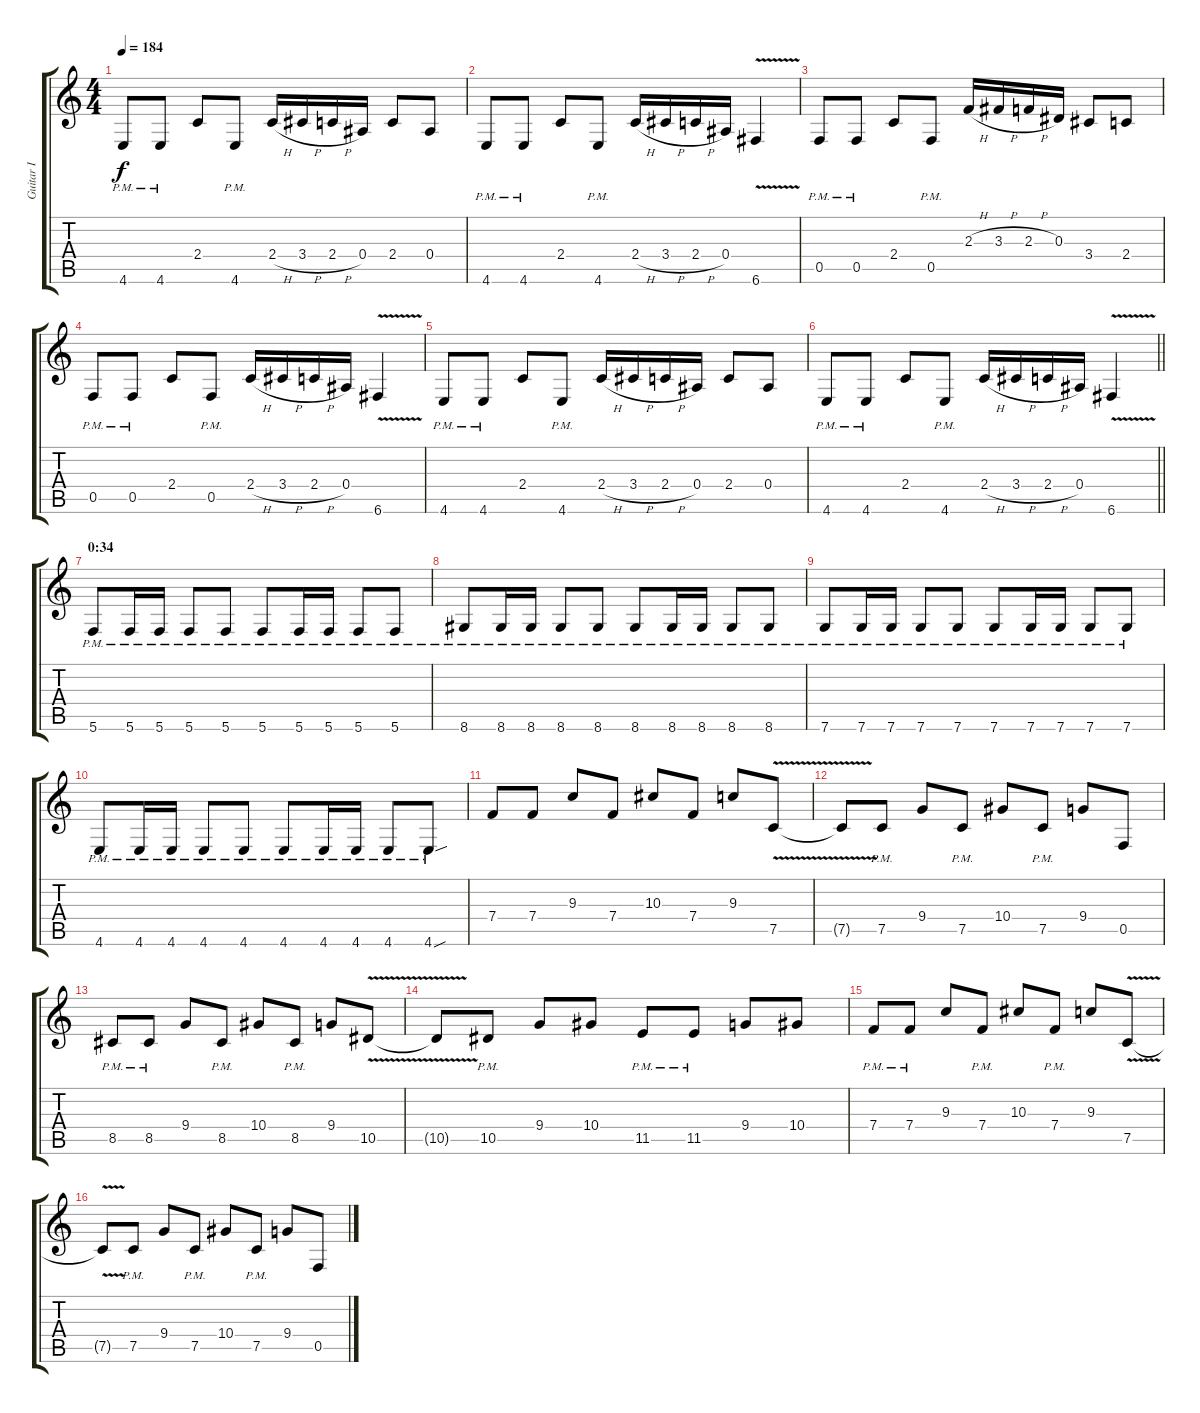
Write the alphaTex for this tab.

\track ("Guitar I" "Guitar I") {instrument distortionguitar}
\staff {score tabs}
\tuning (C4 G3 Eb3 Bb2 F2 C2) {hide}
\ts (4 4)
\tempo 184
\clef g2
\ks aminor
4.6{pm}.8{dy f} 4.6{pm}.8 2.4.8 4.6{pm}.8 2.4{h}.16 3.4{h}.16 2.4{h}.16 0.4.16 2.4.8 0.4.8 |
4.6{pm}.8 4.6{pm}.8 2.4.8 4.6{pm}.8 2.4{h}.16 3.4{h}.16 2.4{h}.16 0.4.16 6.6{v}.4 |
0.5{pm}.8 0.5{pm}.8 2.4.8 0.5{pm}.8 2.3{h}.16 3.3{h}.16 2.3{h}.16 0.3.16 3.4.8 2.4.8 |
0.5{pm}.8 0.5{pm}.8 2.4.8 0.5{pm}.8 2.4{h}.16 3.4{h}.16 2.4{h}.16 0.4.16 6.6{v}.4 |
4.6{pm}.8 4.6{pm}.8 2.4.8 4.6{pm}.8 2.4{h}.16 3.4{h}.16 2.4{h}.16 0.4.16 2.4.8 0.4.8 |
\barLineRight lightlight
4.6{pm}.8 4.6{pm}.8 2.4.8 4.6{pm}.8 2.4{h}.16 3.4{h}.16 2.4{h}.16 0.4.16 6.6{v}.4 |
\section ("" "0:34")
5.6{pm}.8 5.6{pm}.16 5.6{pm}.16 5.6{pm}.8 5.6{pm}.8 5.6{pm}.8 5.6{pm}.16 5.6{pm}.16 5.6{pm}.8 5.6{pm}.8 |
8.6{pm}.8 8.6{pm}.16 8.6{pm}.16 8.6{pm}.8 8.6{pm}.8 8.6{pm}.8 8.6{pm}.16 8.6{pm}.16 8.6{pm}.8 8.6{pm}.8 |
7.6{pm}.8 7.6{pm}.16 7.6{pm}.16 7.6{pm}.8 7.6{pm}.8 7.6{pm}.8 7.6{pm}.16 7.6{pm}.16 7.6{pm}.8 7.6{pm}.8 |
4.6{pm}.8 4.6{pm}.16 4.6{pm}.16 4.6{pm}.8 4.6{pm}.8 4.6{pm}.8 4.6{pm}.16 4.6{pm}.16 4.6{pm}.8 4.6{sou pm}.8 |
7.4.8 7.4.8 9.3.8 7.4.8 10.3.8 7.4.8 9.3.8 7.5{v}.8 |
7.5{t}.8 7.5{pm}.8 9.4.8 7.5{pm}.8 10.4.8 7.5{pm}.8 9.4.8 0.5.8 |
8.5{pm}.8 8.5{pm}.8 9.4.8 8.5{pm}.8 10.4.8 8.5{pm}.8 9.4.8 10.5{v}.8 |
10.5{t}.8 10.5{pm}.8 9.4.8 10.4.8 11.5{pm}.8 11.5{pm}.8 9.4.8 10.4.8 |
7.4{pm}.8 7.4{pm}.8 9.3.8 7.4{pm}.8 10.3.8 7.4{pm}.8 9.3.8 7.5{v}.8 |
7.5{t}.8 7.5{pm}.8 9.4.8 7.5{pm}.8 10.4.8 7.5{pm}.8 9.4.8 0.5.8
